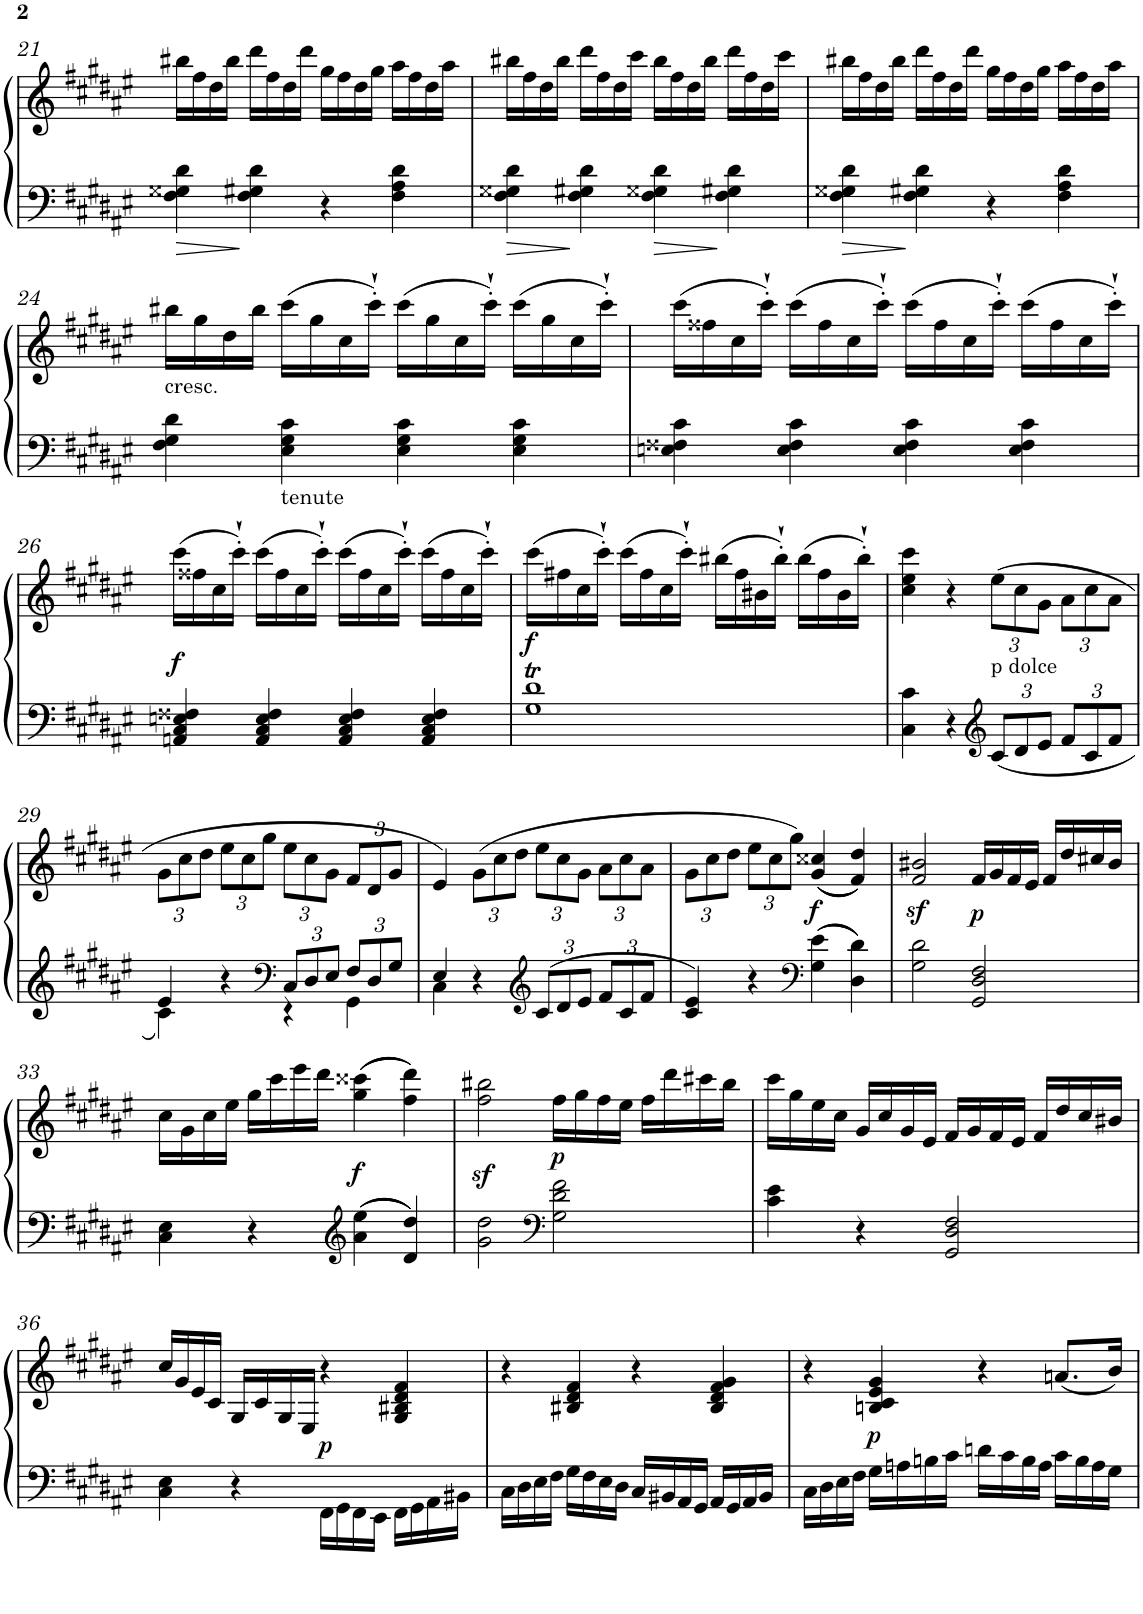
**kern	**kern	**dynam
*part1	*part1	*part1
*staff2	*staff1	*staff1/2
*I"Piano	*	*
*I'Pno	*	*
!!LO:PB:g=z
*clefF4	*clefG2	*
*k[f#c#g#d#a#e#]	*k[f#c#g#d#a#e#]	*
*F#:	*F#:	*
*M4/4	*M4/4	*
*met(c)	*met(c)	*
=21	=21	=21
4F#\ 4G##X\ 4d#\	16bb#X\LL	.
.	16ff#\	.
.	16dd#\	.
.	16bb#\JJ	.
4F#\ 4G#X\ 4d#\	16ddd#\LL	.
.	16ff#\	.
.	16dd#\	.
.	16ddd#\JJ	.
4r	16gg#\LL	.
.	16ff#\	.
.	16dd#\	.
.	16gg#\JJ	.
4F#\ 4A#\ 4d#\	16aa#\LL	.
.	16ff#\	.
.	16dd#\	.
.	16aa#\JJ	.
=22	=22	=22
4F#\ 4G##X\ 4d#\	16bb#X\LL	.
.	16ff#\	.
.	16dd#\	.
.	16bb#\JJ	.
4F#\ 4G#X\ 4d#\	16ddd#\LL	.
.	16ff#\	.
.	16dd#\	.
.	16ccc#\JJ	.
4F#\ 4G##X\ 4d#\	16bb#\LL	.
.	16ff#\	.
.	16dd#\	.
.	16bb#\JJ	.
4F#\ 4G#X\ 4d#\	16ddd#\LL	.
.	16ff#\	.
.	16dd#\	.
.	16ccc#\JJ	.
=23	=23	=23
4F#\ 4G##X\ 4d#\	16bb#X\LL	.
.	16ff#\	.
.	16dd#\	.
.	16bb#\JJ	.
4F#\ 4G#X\ 4d#\	16ddd#\LL	.
.	16ff#\	.
.	16dd#\	.
.	16ddd#\JJ	.
4r	16gg#\LL	.
.	16ff#\	.
.	16dd#\	.
.	16gg#\JJ	.
4F#\ 4A#\ 4d#\	16aa#\LL	.
.	16ff#\	.
.	16dd#\	.
.	16aa#\JJ	.
!!LO:LB:g=z
=24	=24	=24
!	!LO:TX:b:t=cresc.	!
4F#\ 4G#\ 4d#\	16bb#X\LL	.
.	16gg#\	.
.	16dd#\	.
.	16bb#\JJ	.
!LO:TX:b:t=tenute	!	!
4E#\ 4G#\ 4c#\	(>16ccc#\LL	.
.	16gg#\	.
.	16cc#\	.
.	16ccc#'`\JJ)	.
4E#\ 4G#\ 4c#\	(>16ccc#\LL	.
.	16gg#\	.
.	16cc#\	.
.	16ccc#'`\JJ)	.
4E#\ 4G#\ 4c#\	(>16ccc#\LL	.
.	16gg#\	.
.	16cc#\	.
.	16ccc#'`\JJ)	.
=25	=25	=25
4En\ 4F##X\ 4c#\	(>16ccc#\LL	.
.	16ff##X\	.
.	16cc#\	.
.	16ccc#'`\JJ)	.
4E\ 4F##\ 4c#\	(>16ccc#\LL	.
.	16ff##\	.
.	16cc#\	.
.	16ccc#'`\JJ)	.
4E\ 4F##\ 4c#\	(>16ccc#\LL	.
.	16ff##\	.
.	16cc#\	.
.	16ccc#'`\JJ)	.
4E\ 4F##\ 4c#\	(>16ccc#\LL	.
.	16ff##\	.
.	16cc#\	.
.	16ccc#'`\JJ)	.
!!LO:LB:g=z
=26	=26	=26
!	!	!LO:DY:b
4AAn/ 4C#/ 4En/ 4F##X/	(>16ccc#\LL	f
.	16ff##X\	.
.	16cc#\	.
.	16ccc#'`\JJ)	.
4AA/ 4C#/ 4E/ 4F##/	(>16ccc#\LL	.
.	16ff##\	.
.	16cc#\	.
.	16ccc#'`\JJ)	.
4AA/ 4C#/ 4E/ 4F##/	(>16ccc#\LL	.
.	16ff##\	.
.	16cc#\	.
.	16ccc#'`\JJ)	.
4AA/ 4C#/ 4E/ 4F##/	(>16ccc#\LL	.
.	16ff##\	.
.	16cc#\	.
.	16ccc#'`\JJ)	.
=27	=27	=27
*^	*	*
!	!	!	!LO:DY:b
1d#T	1G#	(>16ccc#\LL	f
.	.	16ff#X\	.
.	.	16cc#\	.
.	.	16ccc#'`\JJ)	.
.	.	(>16ccc#\LL	.
.	.	16ff#\	.
.	.	16cc#\	.
.	.	16ccc#'`\JJ)	.
.	.	(>16bb#X\LL	.
.	.	16ff#\	.
.	.	16b#X\	.
.	.	16bb#'`\JJ)	.
.	.	(>16bb#\LL	.
.	.	16ff#\	.
.	.	16b#\	.
.	.	16bb#'`\JJ)	.
*v	*v	*	*
=28	=28	=28
4C#\ 4c#\	4cc#\ 4ee#\ 4ccc#\	.
4r	4r	.
*clefG2	*	*
*Xbrackettup	*Xbrackettup	*
!	!LO:TX:b:t=p dolce	!
12c#/L	(>12ee#\L	.
12d#/	12cc#\	.
12e#/J	12g#\J	.
12f#/L	12a#\L	.
12c#/	12cc#\	.
12f#/J	12a#\J	.
!!LO:LB:g=z
=29	=29	=29
*^	*	*
4e#/	4c#\	12g#\L	.
.	.	12cc#\	.
.	.	12dd#\J	.
4r	4ryy	12ee#\L	.
.	.	12cc#\	.
.	.	12gg#\J	.
*clefF4	*	*	*
12C#/L	4r	12ee#\L	.
12D#/	.	12cc#\	.
12E#/J	.	12g#\J	.
12F#/L	4GG#\	12f#/L	.
12D#/	.	12d#/	.
12G#/J	.	12g#/J	.
=30	=30	=30	=30
4E#/	4C#\	4e#/)	.
4r	2.ryy	(>12g#\L	.
.	.	12cc#\	.
.	.	12dd#\J	.
*clefG2	*	*	*
12c#/L	.	12ee#\L	.
12d#/	.	12cc#\	.
12e#/J	.	12g#\J	.
12f#/L	.	12a#\L	.
12c#/	.	12cc#\	.
12f#/J	.	12a#\J	.
*v	*v	*	*
=31	=31	=31
4c#/ 4e#/	12g#\L	.
.	12cc#\	.
.	12dd#\J	.
4r	12ee#\L	.
.	12cc#\	.
.	12gg#\J)	.
*clefF4	*	*
!	!	!LO:DY:b
4G#\ 4e#\	(<(<4g#/ 4cc##X/	f
4D#\ 4d#\	4f#/ 4dd#/))	.
=32	=32	=32
2G#\ 2d#\	2f#/z< 2b#X/z<	.
!	!	!LO:DY:b
2GG#/ 2D#/ 2F#/	16f#/LL	p
.	16g#/	.
.	16f#/	.
.	16e#/JJ	.
.	16f#/LL	.
.	16dd#/	.
.	16cc#X/	.
.	16b#/JJ	.
!!LO:LB:g=z
=33	=33	=33
4C#\ 4E#\	16cc#\LL	.
.	16g#\	.
.	16cc#\	.
.	16ee#\JJ	.
4r	16gg#\LL	.
.	16ccc#\	.
.	16eee#\	.
.	16ddd#\JJ	.
*clefG2	*	*
!	!	!LO:DY:b
4a#\ 4ee#\	(>(>4gg#\ 4ccc##X\	f
4d#/ 4dd#/	4ff#\ 4ddd#\))	.
=34	=34	=34
2g#\ 2dd#\	2ff#\z< 2bb#X\z<	.
*clefF4	*	*
!	!	!LO:DY:b
2G#\ 2d#\ 2f#\	16ff#\LL	p
.	16gg#\	.
.	16ff#\	.
.	16ee#\JJ	.
.	16ff#\LL	.
.	16ddd#\	.
.	16ccc#X\	.
.	16bb#\JJ	.
=35	=35	=35
4c#\ 4e#\	16ccc#\LL	.
.	16gg#\	.
.	16ee#\	.
.	16cc#\JJ	.
4r	16g#/LL	.
.	16cc#/	.
.	16g#/	.
.	16e#/JJ	.
2GG#/ 2D#/ 2F#/	16f#/LL	.
.	16g#/	.
.	16f#/	.
.	16e#/JJ	.
.	16f#/LL	.
.	16dd#/	.
.	16cc#/	.
.	16b#X/JJ	.
!!LO:LB:g=z
=36	=36	=36
4C#\ 4E#\	16cc#/LL	.
.	16g#/	.
.	16e#/	.
.	16c#/JJ	.
4r	16G#/LL	.
.	16c#/	.
.	16G#/	.
.	16E#/JJ	.
!	!	!LO:DY:a=2
16FF#\LL	4r	p
16GG#\	.	.
16FF#\	.	.
16EE#\JJ	.	.
16FF#\LL	4G#/ 4B#X/ 4d#/ 4f#/	.
16GG#\	.	.
16AA#\	.	.
16BB#X\JJ	.	.
=37	=37	=37
16C#\LL	4r	.
16D#\	.	.
16E#\	.	.
16F#\JJ	.	.
16G#\LL	4B#X/ 4d#/ 4f#/	.
16F#\	.	.
16E#\	.	.
16D#\JJ	.	.
16C#/LL	4r	.
16BB#X/	.	.
16AA#/	.	.
16GG#/JJ	.	.
16AA#/LL	4B#/ 4d#/ 4f#/ 4g#/	.
16GG#/	.	.
16AA#/	.	.
16BB#/JJ	.	.
=38	=38	=38
16C#\LL	4r	.
16D#\	.	.
16E#\	.	.
16F#\JJ	.	.
!	!	!LO:DY:b
16G#\LL	4Bn/ 4c#/ 4e#/ 4g#/	p
16An\	.	.
16Bn\	.	.
16c#\JJ	.	.
16dn\LL	4r	.
16c#\	.	.
16B\	.	.
16A\JJ	.	.
16c#\LL	(<8.an/L	.
16B\	.	.
16A\	.	.
16G#\JJ	16b/Jk)	.
=	=	=
*-	*-	*-
